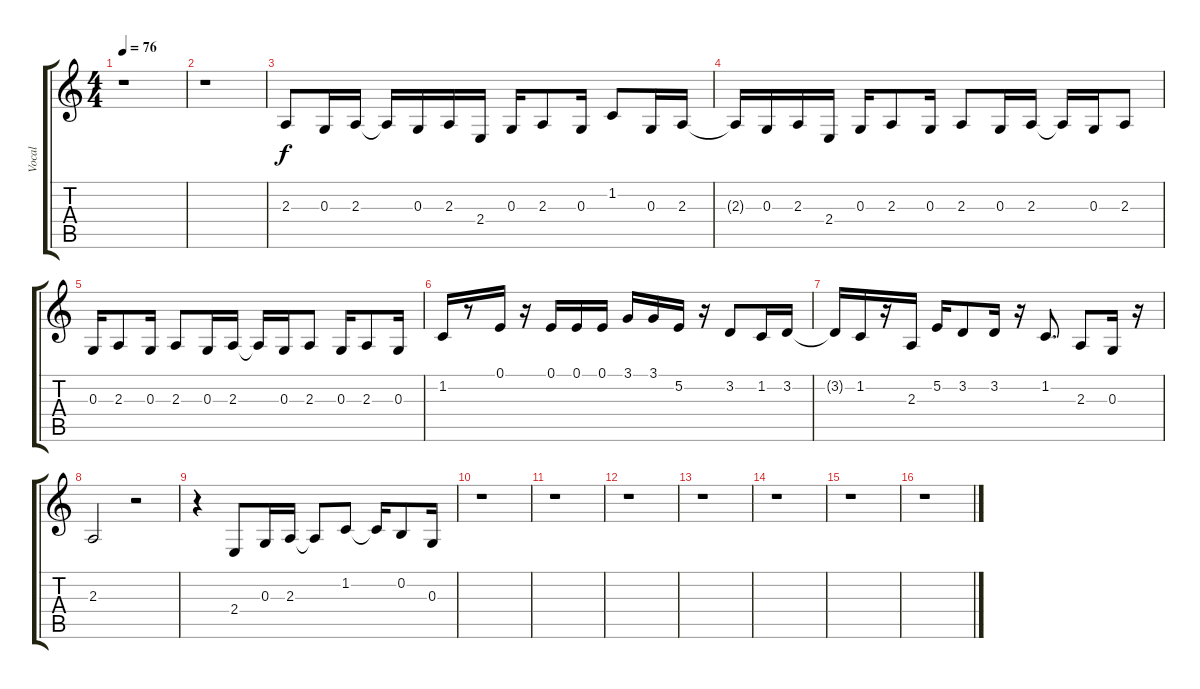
\track ("Vocal" "Vocal") {instrument altosax}
\staff {score tabs}
\tuning (E4 B3 G3 D3 A2 E2) {hide}
\ts (4 4)
\tempo 76
\clef g2
\ks c
r.1{dy f} |
r.1 |
2.3.8 0.3.16 2.3.16 2.3{t}.16 0.3.16 2.3.16 2.4.16 0.3.16 2.3.8 0.3.16 1.2.8 0.3.16 2.3.16 |
2.3{t}.16 0.3.16 2.3.16 2.4.16 0.3.16 2.3.8 0.3.16 2.3.8 0.3.16 2.3.16 2.3{t}.16 0.3.16 2.3.8 |
0.3.16 2.3.8 0.3.16 2.3.8 0.3.16 2.3.16 2.3{t}.16 0.3.16 2.3.8 0.3.16 2.3.8 0.3.16 |
1.2.16 r.8 0.1.16 r.16 0.1.16 0.1.16 0.1.16 3.1.16 3.1.16 5.2.16 r.16 3.2.8 1.2.16 3.2.16 |
3.2{t}.16 1.2.16 r.16 2.3.16 5.2.16 3.2.8 3.2.16 r.16 1.2.8{d} 2.3.8 0.3.16 r.16 |
2.3.2 r.2 |
r.4 2.4.8 0.3.16 2.3.16 2.3{t}.8 1.2.8 1.2{t}.16 0.2.8 0.3.16 |
r.1 |
r.1 |
r.1 |
r.1 |
r.1 |
r.1 |
r.1
